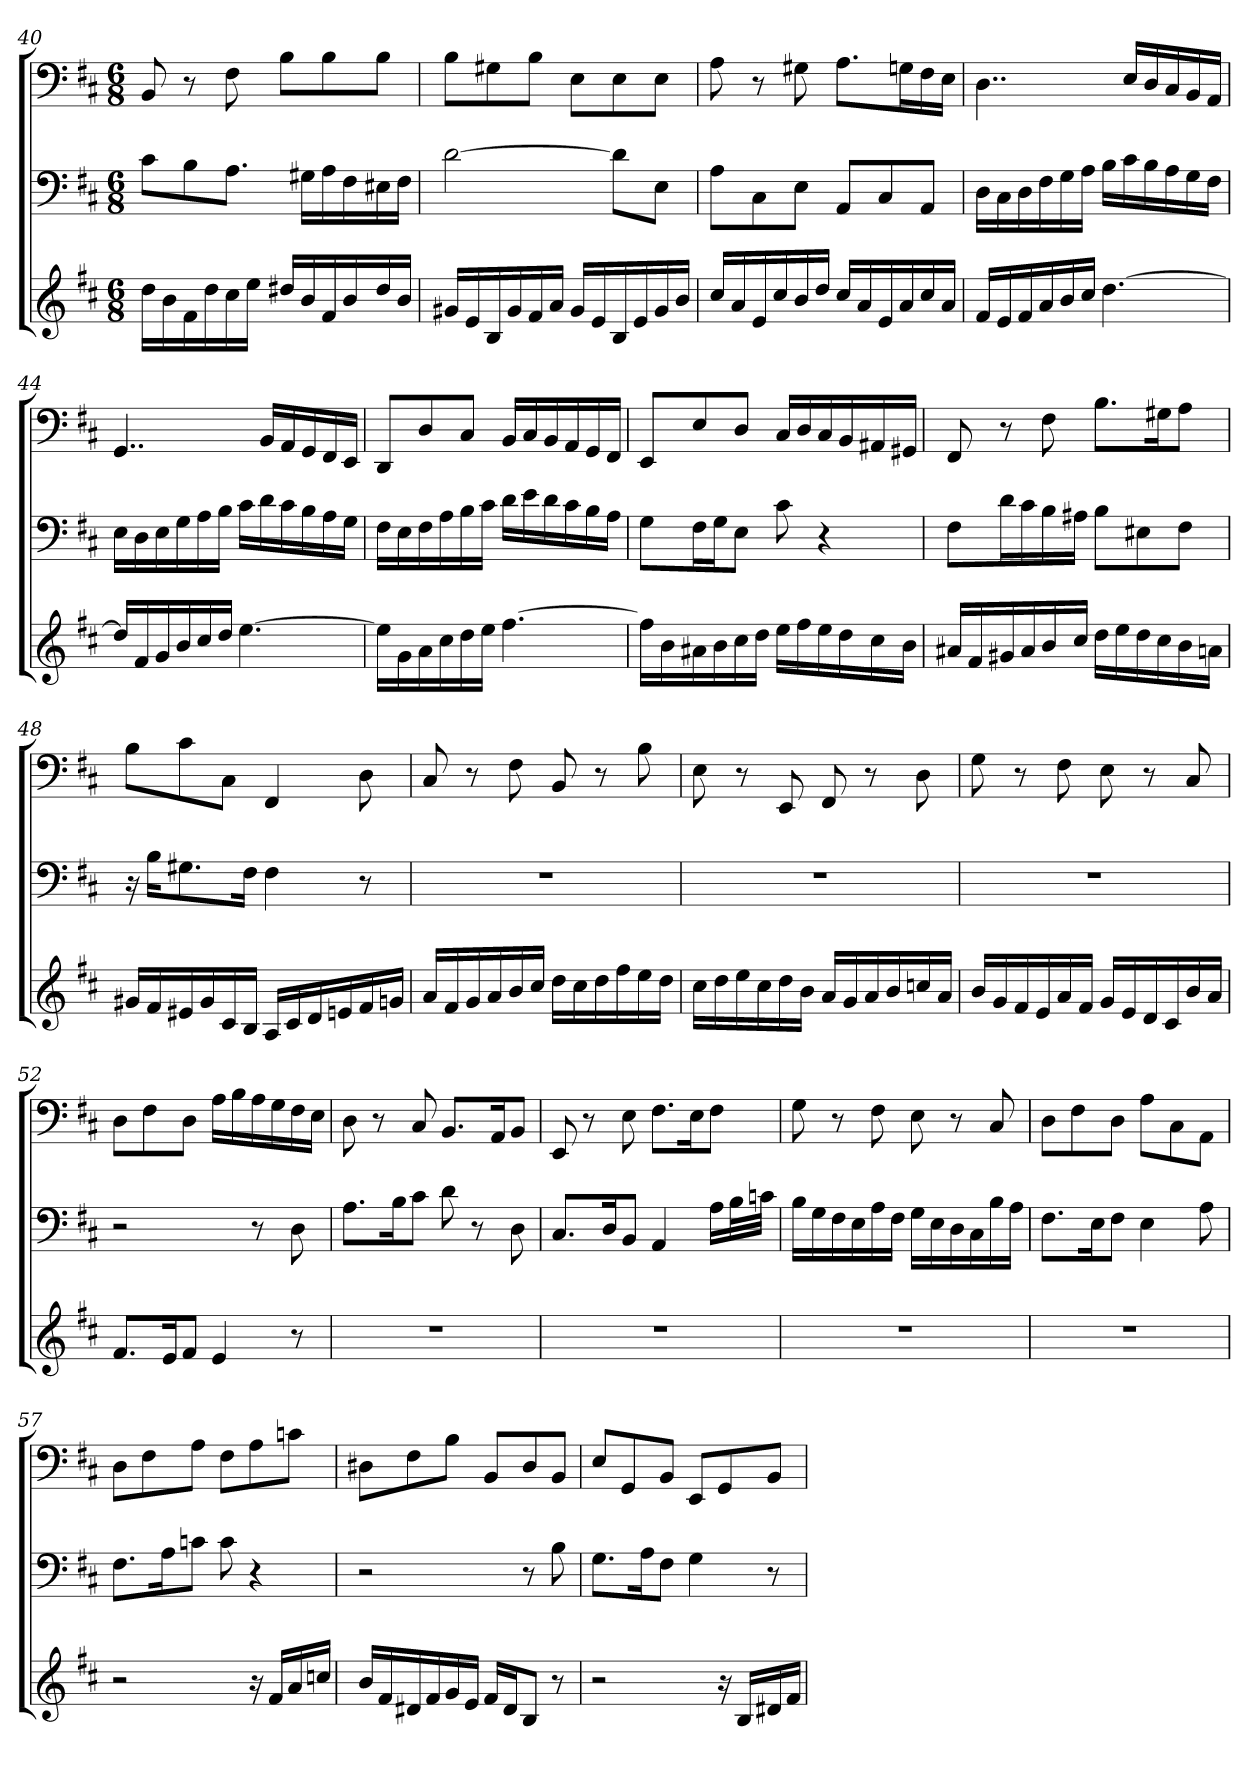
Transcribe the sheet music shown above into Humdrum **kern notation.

**kern	**kern	**kern
*part3	*part2	*part1
*staff3	*staff2	*staff1
*k[f#c#]	*k[f#c#]	*k[f#c#]
*D:	*D:	*D:
*M6/8	*M6/8	*M6/8
=40	=40	=40
16ddLL	8c#L	8BB
16b	.	.
16f#	8B	8r
16dd	.	.
16cc#	8.AJ	8F#
16eeJJ	.	.
16dd#XLL	.	8BL
16b	16G#XLL	.
16f#	16A	8B
16b	16F#	.
16dd#	16E#X	8BJ
16bJJ	16F#JJ	.
=41	=41	=41
16g#XLL	[2d	8BL
16e	.	.
16B	.	8G#X
16g#	.	.
16f#	.	8BJ
16aJJ	.	.
16g#LL	.	8EL
16e	.	.
16B	8dL]	8E
16e	.	.
16g#	8EJ	8EJ
16bJJ	.	.
=42	=42	=42
16cc#LL	8AL	8A
16a	.	.
16e	8C#	8r
16cc#	.	.
16b	8EJ	8G#X
16ddJJ	.	.
16cc#LL	8AAL	8.AL
16a	.	.
16e	8C#	.
16a	.	16GnL
16cc#	8AAJ	16F#
16aJJ	.	16EJJ
=43	=43	=43
16f#LL	16DLL	4..D
16e	16C#	.
16f#	16D	.
16a	16F#	.
16b	16G	.
16cc#JJ	16AJJ	.
[4.dd	16BLL	.
.	16c#	16ELL
.	16B	16D
.	16A	16C#
.	16G	16BB
.	16F#JJ	16AAJJ
=44	=44	=44
16ddLL]	16ELL	4..GG
16f#	16D	.
16g	16E	.
16b	16G	.
16cc#	16A	.
16ddJJ	16BJJ	.
[4.ee	16c#LL	.
.	16d	16BBLL
.	16c#	16AA
.	16B	16GG
.	16A	16FF#
.	16GJJ	16EEJJ
=45	=45	=45
16eeLL]	16F#LL	8DDL
16g	16E	.
16a	16F#	8D
16cc#	16A	.
16dd	16B	8C#J
16eeJJ	16c#JJ	.
[4.ff#	16dLL	16BBLL
.	16e	16C#
.	16d	16BB
.	16c#	16AA
.	16B	16GG
.	16AJJ	16FF#JJ
=46	=46	=46
16ff#LL]	8GL	8EEL
16b	.	.
16a#X	16F#L	8E
16b	16GJ	.
16cc#	8EJ	8DJ
16ddJJ	.	.
16eeLL	8c#	16C#LL
16ff#	.	16D
16ee	4r	16C#
16dd	.	16BB
16cc#	.	16AA#X
16bJJ	.	16GG#XJJ
=47	=47	=47
16a#XLL	8F#L	8FF#
16f#	.	.
16g#X	16dL	8r
16a#	16c#	.
16b	16B	8F#
16cc#JJ	16A#XJJ	.
16ddLL	8BL	8.BL
16ee	.	.
16dd	8E#X	.
16cc#	.	16G#XK
16b	8F#J	8AJ
16anJJ	.	.
=48	=48	=48
16g#XLL	16r	8BL
16f#	16BKL	.
16e#X	8.G#X	8c#
16g#	.	.
16c#	.	8C#J
16BJJ	16F#Jk	.
16ALL	4F#	4FF#
16c#	.	.
16d	.	.
16en	.	.
16f#	8r	8D
16gnJJ	.	.
=49	=49	=49
16aLL	2.r	8C#
16f#	.	.
16g	.	8r
16a	.	.
16b	.	8F#
16cc#JJ	.	.
16ddLL	.	8BB
16cc#	.	.
16dd	.	8r
16ff#	.	.
16ee	.	8B
16ddJJ	.	.
=50	=50	=50
16cc#LL	2.r	8E
16dd	.	.
16ee	.	8r
16cc#	.	.
16dd	.	8EE
16bJJ	.	.
16aLL	.	8FF#
16g	.	.
16a	.	8r
16b	.	.
16ccn	.	8D
16aJJ	.	.
=51	=51	=51
16bLL	2.r	8G
16g	.	.
16f#	.	8r
16e	.	.
16a	.	8F#
16f#JJ	.	.
16gLL	.	8E
16e	.	.
16d	.	8r
16c#	.	.
16b	.	8C#
16aJJ	.	.
=52	=52	=52
8.f#L	2r	8DL
.	.	8F#
16eK	.	.
8f#J	.	8DJ
4e	.	16ALL
.	.	16B
.	8r	16A
.	.	16G
8r	8D	16F#
.	.	16EJJ
=53	=53	=53
2.r	8.AL	8D
.	.	8r
.	16BK	.
.	8c#J	8C#
.	8d	8.BBL
.	8r	.
.	.	16AAK
.	8D	8BBJ
=54	=54	=54
2.r	8.C#L	8EE
.	.	8r
.	16DK	.
.	8BBJ	8E
.	4AA	8.F#L
.	.	16EK
.	16ALL	8F#J
.	32BL	.
.	32cnJJJ	.
=55	=55	=55
2.r	16BLL	8G
.	16G	.
.	16F#	8r
.	16E	.
.	16A	8F#
.	16F#JJ	.
.	16GLL	8E
.	16E	.
.	16D	8r
.	16C#	.
.	16B	8C#
.	16AJJ	.
=56	=56	=56
2.r	8.F#L	8DL
.	.	8F#
.	16EK	.
.	8F#J	8DJ
.	4E	8AL
.	.	8C#
.	8A	8AAJ
=57	=57	=57
2r	8.F#L	8DL
.	.	8F#
.	16AK	.
.	8cnJ	8AJ
.	8c	8F#L
16r	4r	8A
16f#LL	.	.
16a	.	8cnJ
16ccnJJ	.	.
=58	=58	=58
16bLL	2r	8D#XL
16f#	.	.
16d#X	.	8F#
16f#	.	.
16g	.	8BJ
16eJJ	.	.
16f#LL	.	8BBL
16d#J	.	.
8BJ	8r	8D#
8r	8B	8BBJ
=59	=59	=59
2r	8.GL	8EL
.	.	8GG
.	16AK	.
.	8F#J	8BBJ
.	4G	8EEL
16r	.	8GG
16BLL	.	.
16d#X	8r	8BBJ
16f#JJ	.	.
=	=	=
*-	*-	*-
